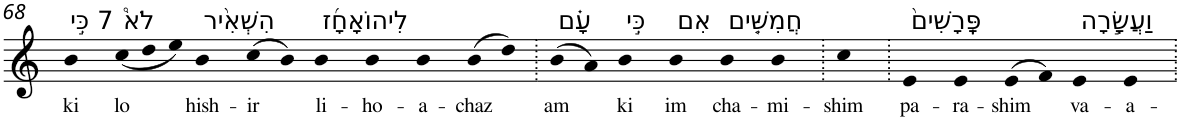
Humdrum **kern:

**kern	**text
*part1	*part1
*staff1	*staff1
*I"Piano	*
*I'Pno	*
!!LO:PB:g=z
*clefG2	*
*k[]	*
=68	=68
!LO:TX:a:t=7 כִּ֣י	!
!	!LO:LY:b
4b	ki
*Xtuplet	*
!LO:TX:a:t=לֹא֩	!
!	!LO:LY:b
(<12cc	lo
12dd	.
12ee)	.
!LO:TX:a:t=הִשְׁאִ֨יר	!
!	!LO:LY:b
4b	hish-
!	!LO:LY:b
(>8cc	-ir
8b)	.
!LO:TX:a:t=לִיהוֹאָחָ֜ז	!
!	!LO:LY:b
4b	li-
!	!LO:LY:b
4b	-ho-
!	!LO:LY:b
4b	-a-
!	!LO:LY:b
(>8b	-chaz
8dd)	.
=69.	=69.
!LO:TX:a:t=עָ֗ם	!
!	!LO:LY:b
(>8b	am
8a)	.
!LO:TX:a:t=כִּ֣י	!
!	!LO:LY:b
4b	ki
!LO:TX:a:t=אִם	!
!	!LO:LY:b
4b	im
!LO:TX:a:t=חֲמִשִּׁ֤ים	!
!	!LO:LY:b
4b	cha-
!	!LO:LY:b
4b	-mi-
=70.	=70.
!	!LO:LY:b
4cc	-shim
=71.	=71.
!LO:TX:a:t=פָּֽרָשִׁים֙	!
!	!LO:LY:b
4e	pa-
!	!LO:LY:b
4e	-ra-
!	!LO:LY:b
(>8e	-shim
8f)	.
!LO:TX:a:t=וַעֲשָׂ֣רָה	!
!	!LO:LY:b
4e	va-
!	!LO:LY:b
4e	-a-
=.	=.
*-	*-
